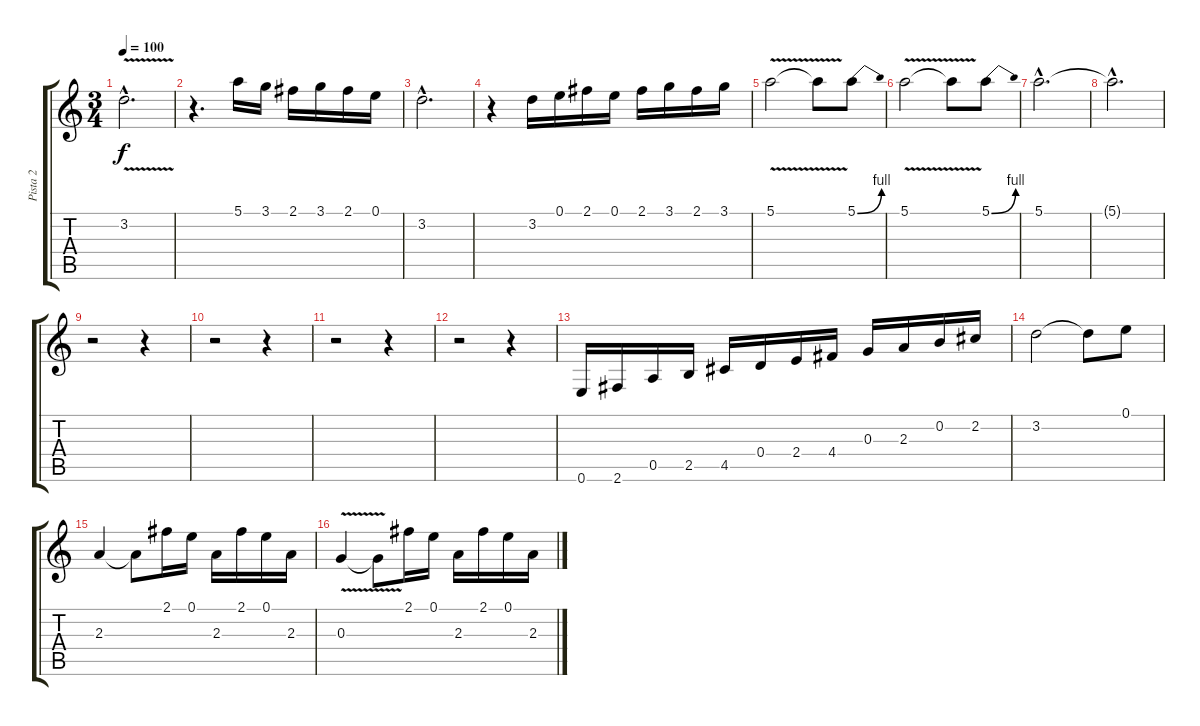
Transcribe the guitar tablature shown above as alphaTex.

\track ("Pista 2" "Pista 2") {instrument overdrivenguitar}
\staff {score tabs}
\tuning (E4 B3 G3 D3 A2 E2) {hide}
\ts (3 4)
\tempo 100
\clef g2
\ks c
3.2{v hac}.2{d dy f} |
r.4{d} 5.1.16 3.1.16 2.1.16 3.1.16 2.1.16 0.1.16 |
3.2{hac}.2{d} |
r.4 3.2.16 0.1.16 2.1.16 0.1.16 2.1.16 3.1.16 2.1.16 3.1.16 |
5.1{v}.2 5.1{t}.8 5.1{be (bend 0 0 60 4)}.8 |
5.1{v}.2 5.1{t}.8 5.1{be (bend 0 0 60 4)}.8 |
5.1{hac}.2{d volume 5} |
5.1{hac t}.2{d} |
r.2 r.4 |
r.2 r.4 |
r.2 r.4 |
r.2 r.4 |
0.6.16{volume 13} 2.6.16 0.5.16 2.5.16 4.5.16 0.4.16 2.4.16 4.4.16 0.3.16 2.3.16 0.2.16 2.2.16 |
3.2.2 3.2{t}.8 0.1.8 |
2.3.4 2.3{t}.8 2.1.16 0.1.16 2.3.16 2.1.16 0.1.16 2.3.16 |
0.3{v}.4 0.3{t}.8 2.1.16 0.1.16 2.3.16 2.1.16 0.1.16 2.3.16
